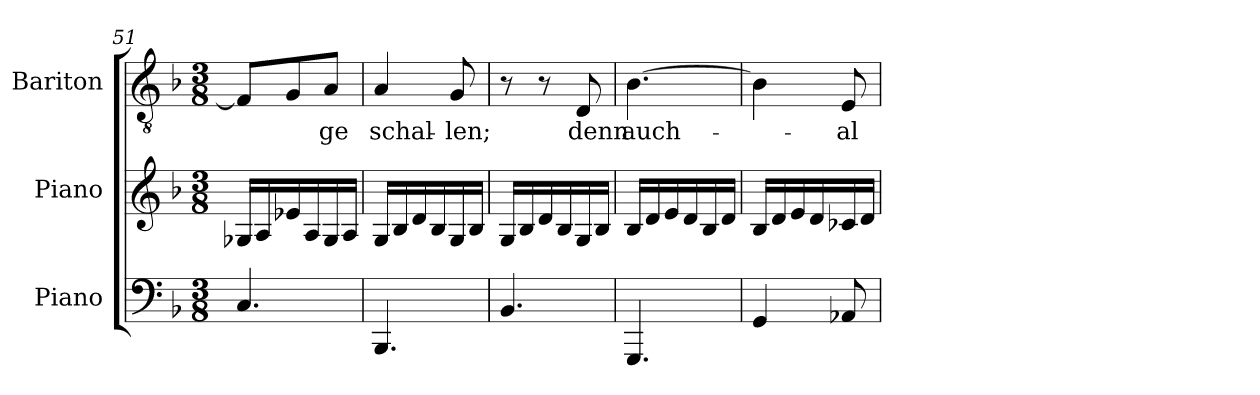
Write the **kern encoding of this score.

**kern	**kern	**kern	**text
*part3	*part2	*part1	*part1
*staff3	*staff2	*staff1	*staff1
*I"Piano	*I"Piano	*I"Bariton	*
*I'Pno.	*I'Pno.	*I'Ba.	*
!!LO:LB:g=z
*clefF4	*clefG2	*clefGv2	*
*k[b-]	*k[b-]	*k[b-]	*
*M3/8	*M3/8	*M3/8	*
=51	=51	=51	=51
4.C/	16G-X/LL	8F#/L]	.
.	16A/	.	.
.	16e-X/	8G/	.
.	16A/	.	.
!	!	!	!LO:LY:b
.	16G-/	8A/J	-ge
.	16A/JJ	.	.
=52	=52	=52	=52
!	!	!	!LO:LY:b
4.BBB-/	16G/LL	4A/	schal-
.	16B-/	.	.
.	16d/	.	.
.	16B-/	.	.
!	!	!	!LO:LY:b
.	16G/	8G/	-len;
.	16B-/JJ	.	.
=53	=53	=53	=53
4.BB-/	16G/LL	8r	.
.	16B-/	.	.
.	16d/	8r	.
.	16B-/	.	.
!	!	!	!LO:LY:b
.	16G/	8D/	denn
.	16B-/JJ	.	.
=54	=54	=54	=54
!	!	!	!LO:LY:b
4.GGG/	16B-/LL	[4.B-\	auch-
.	16d/	.	.
.	16e/	.	.
.	16d/	.	.
.	16B-/	.	.
.	16d/JJ	.	.
=55	=55	=55	=55
4GG/	16B-/LL	4B-\]	.
.	16d/	.	.
.	16e/	.	.
.	16d/	.	.
!	!	!	!LO:LY:b
8AA-X/	16c-X/	8E/	al-
.	16d/JJ	.	.
=	=	=	=
*-	*-	*-	*-
